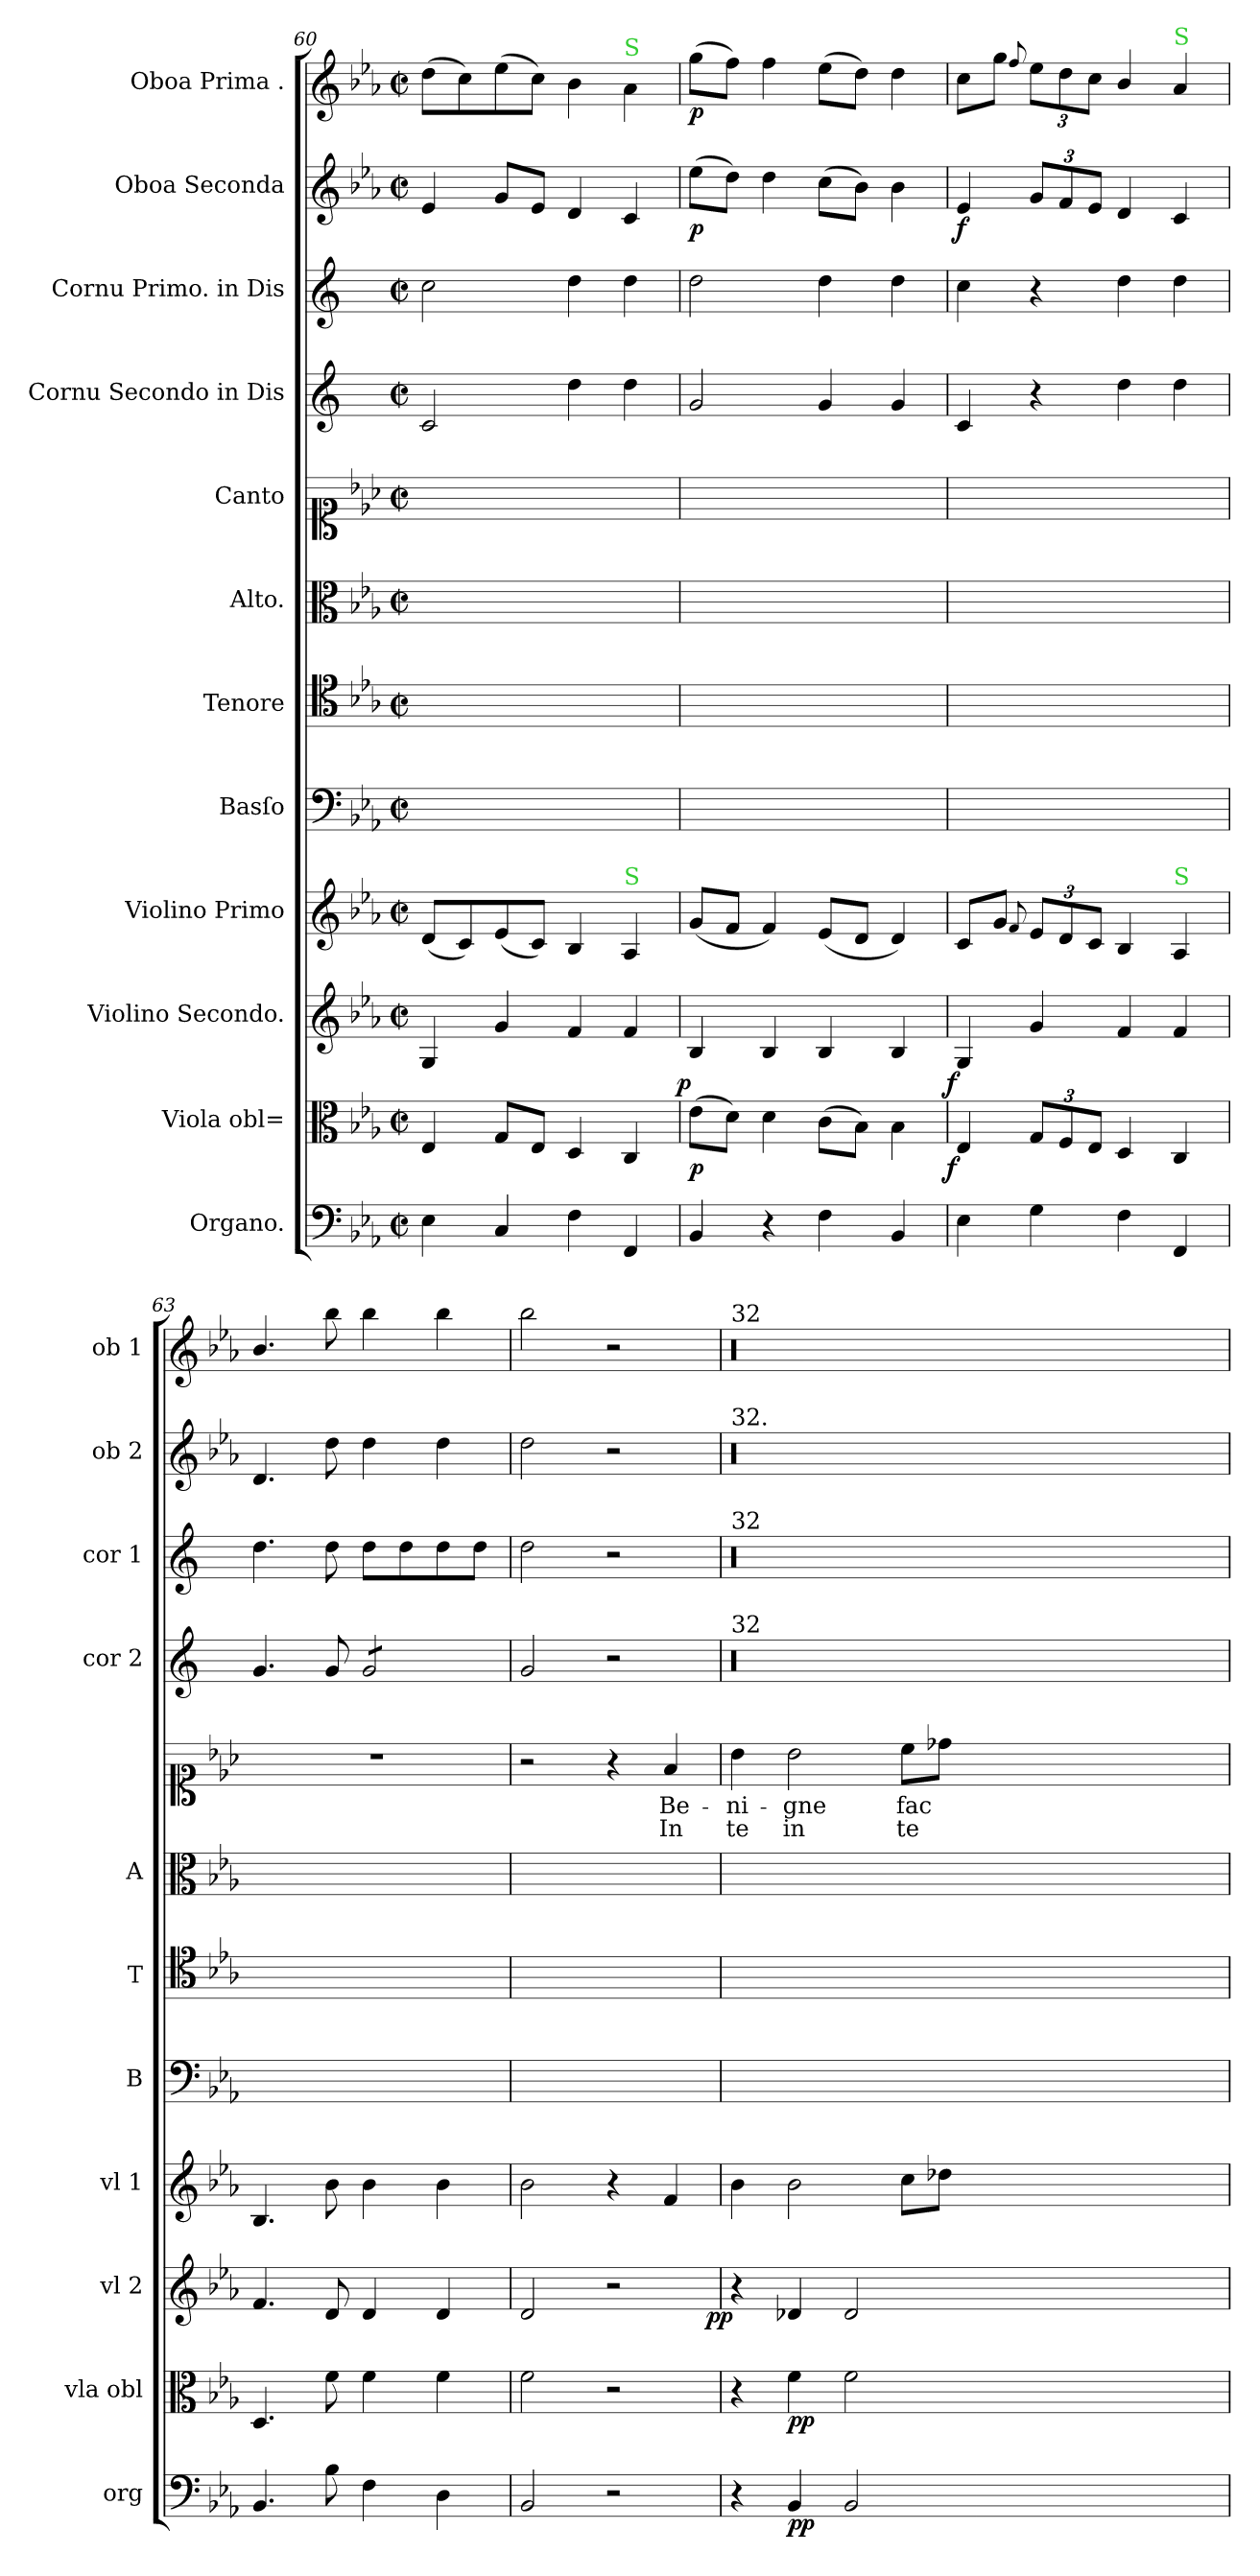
**kern	**dynam	**kern	**dynam	**kern	**dynam	**kern	**dynam	**kern	**kern	**kern	**kern	**text	**text	**kern	**kern	**kern	**dynam	**kern	**dynam
*part12	*part12	*part11	*part11	*part10	*part10	*part9	*part9	*part8	*part7	*part6	*part5	*part5	*part5	*part4	*part3	*part2	*part2	*part1	*part1
*staff12	*staff12	*staff11	*staff11	*staff10	*staff10	*staff9	*staff9	*staff8	*staff7	*staff6	*staff5	*staff5	*staff5	*staff4	*staff3	*staff2	*staff2	*staff1	*staff1
*I"Organo.	*	*I"Viola obl=	*	*I"Violino Secondo.	*	*I"Violino Primo	*	*I"Basſo	*I"Tenore	*I"Alto.	*I"Canto	*	*	*I"Cornu Secondo in Dis	*I"Cornu Primo. in Dis	*I"Oboa Seconda	*	*I"Oboa Prima .	*
*I'org	*	*I'vla obl	*	*I'vl 2	*	*I'vl 1	*	*I'B	*I'T	*I'A	*	*	*	*I'cor 2	*I'cor 1	*I'ob 2	*	*I'ob 1	*
*clefF4	*	*clefC3	*	*clefG2	*	*clefG2	*	*clefF4	*clefC4	*clefC3	*clefC1	*	*	*clefG2	*clefG2	*clefG2	*	*clefG2	*
*	*	*	*	*	*	*	*	*	*	*	*	*	*	*ITrd5c9	*ITrd5c9	*	*	*	*
*k[b-e-a-]	*	*k[b-e-a-]	*	*k[b-e-a-]	*	*k[b-e-a-]	*	*k[b-e-a-]	*k[b-e-a-]	*k[b-e-a-]	*k[b-e-a-]	*	*	*k[b-e-a-]	*k[b-e-a-]	*k[b-e-a-]	*	*k[b-e-a-]	*
*E-:	*	*E-:	*	*E-:	*	*E-:	*	*E-:	*E-:	*E-:	*E-:	*	*	*E-:	*E-:	*E-:	*	*E-:	*
*M2/2	*	*M2/2	*	*M2/2	*	*M2/2	*	*M2/2	*M2/2	*M2/2	*M2/2	*	*	*M2/2	*M2/2	*M2/2	*	*M2/2	*
*met(c|)	*	*met(c|)	*	*met(c|)	*	*met(c|)	*	*met(c|)	*met(c|)	*met(c|)	*met(c|)	*	*	*met(c|)	*met(c|)	*met(c|)	*	*met(c|)	*
=60	=60	=60	=60	=60	=60	=60	=60	=60	=60	=60	=60	=60	=60	=60	=60	=60	=60	=60	=60
4E-\	.	4E-/	.	4G/	.	(8d/L	.	1ryy	1ryy	1ryy	1ryy	.	.	2E-/	2e-\	4e-/	.	(8dd\L	.
.	.	.	.	.	.	8c/)	.	.	.	.	.	.	.	.	.	.	.	8cc\)	.
4C/	.	8G/L	.	4g/	.	(8e-/	.	.	.	.	.	.	.	.	.	8g/L	.	(8ee-\	.
.	.	8E-/J	.	.	.	8c/J)	.	.	.	.	.	.	.	.	.	8e-/J	.	8cc\J)	.
4F\	.	4D/	.	4f/	.	4B-/	.	.	.	.	.	.	.	4f\	4f\	4d/	.	4b-\	.
!	!	!	!	!	!	!	!	!	!	!	!	!	!	!	!	!	!	!LO:TX:a:color=limegreen:t=S	!
!	!	!	!	!	!	!LO:TX:a:color=limegreen:t=S	!	!	!	!	!	!	!	!	!	!	!	!	!
4FF/	.	4C/	.	4f/	.	4A-/	.	.	.	.	.	.	.	4f\	4f\	4c/	.	4a-\	.
=61	=61	=61	=61	=61	=61	=61	=61	=61	=61	=61	=61	=61	=61	=61	=61	=61	=61	=61	=61
!	!	!	!	!	!LO:DY:rj	!	!LO:DY:a	!	!	!	!	!	!	!	!	!	!	!	!
4BB-/	.	(8e-\L	p	4B-/	p	(8g/L	p&colon;	1ryy	1ryy	1ryy	1ryy	.	.	2B-/	2f\	(8ee-\L	p	(8gg\L	p
.	.	8d\J)	.	.	.	8f/J	.	.	.	.	.	.	.	.	.	8dd\J)	.	8ff\J)	.
4r	.	4d\	.	4B-/	.	4f/)	.	.	.	.	.	.	.	.	.	4dd\	.	4ff\	.
4F\	.	(8c\L	.	4B-/	.	(8e-/L	.	.	.	.	.	.	.	4B-/	4f\	(8cc\L	.	(8ee-\L	.
.	.	8B-\J)	.	.	.	8d/J	.	.	.	.	.	.	.	.	.	8b-\J)	.	8dd\J)	.
4BB-/	.	4B-\	.	4B-/	.	4d/)	.	.	.	.	.	.	.	4B-/	4f\	4b-\	.	4dd\	.
=62	=62	=62	=62	=62	=62	=62	=62	=62	=62	=62	=62	=62	=62	=62	=62	=62	=62	=62	=62
!	!	!	!LO:DY:rj	!	!LO:DY:rj	!	!LO:DY:a	!	!	!	!	!	!	!	!	!	!	!	!
4E-\	.	4E-/	f	4G/	f	8c/L	f&colon;	1ryy	1ryy	1ryy	1ryy	.	.	4E-/	4e-\	4e-/	f	8cc\L	.
.	.	.	.	.	.	8g/J	.	.	.	.	.	.	.	.	.	.	.	8gg\J	.
.	.	.	.	.	.	8qqf/	.	.	.	.	.	.	.	.	.	.	.	8qqff/	.
4G\	.	12G/L	.	4g/	.	12e-/L	.	.	.	.	.	.	.	4r	4r	12g/L	.	12ee-\L	.
.	.	12F/	.	.	.	12d/	.	.	.	.	.	.	.	.	.	12f/	.	12dd\	.
.	.	12E-/J	.	.	.	12c/J	.	.	.	.	.	.	.	.	.	12e-/J	.	12cc\J	.
4F\	.	4D/	.	4f/	.	4B-/	.	.	.	.	.	.	.	4f\	4f\	4d/	.	4b-/	.
!	!	!	!	!	!	!	!	!	!	!	!	!	!	!	!	!	!	!LO:TX:a:color=limegreen:t=S	!
!	!	!	!	!	!	!LO:TX:a:color=limegreen:t=S	!	!	!	!	!	!	!	!	!	!	!	!	!
4FF/	.	4C/	.	4f/	.	4A-/	.	.	.	.	.	.	.	4f\	4f\	4c/	.	4a-/	.
=63	=63	=63	=63	=63	=63	=63	=63	=63	=63	=63	=63	=63	=63	=63	=63	=63	=63	=63	=63
4.BB-/	.	4.D/	.	4.f/	.	4.B-/	.	1ryy	1ryy	1ryy	1r	.	.	4.B-/	4.f\	4.d/	.	4.b-/	.
8B-\	.	8f\	.	8d/	.	8b-\	.	.	.	.	.	.	.	8B-/	8f\	8dd\	.	8bb-\	.
*	*	*	*	*	*	*	*	*	*	*	*	*	*	*tremolo	*	*	*	*	*
4F\	.	4f\	.	4d/	.	4b-\	.	.	.	.	.	.	.	8B-/L	8f\L	4dd\	.	4bb-\	.
.	.	.	.	.	.	.	.	.	.	.	.	.	.	8B-/	8f\	.	.	.	.
4D\	.	4f\	.	4d/	.	4b-\	.	.	.	.	.	.	.	8B-/	8f\	4dd\	.	4bb-\	.
.	.	.	.	.	.	.	.	.	.	.	.	.	.	8B-/J	8f\J	.	.	.	.
*	*	*	*	*	*	*	*	*	*	*	*	*	*	*Xtremolo	*	*	*	*	*
=64	=64	=64	=64	=64	=64	=64	=64	=64	=64	=64	=64	=64	=64	=64	=64	=64	=64	=64	=64
2BB-/	.	2f\	.	2d/	.	2b-\	.	1ryy	1ryy	1ryy	2r	.	.	2B-/	2f\	2dd\	.	2bb-\	.
2r	.	2r	.	2r	.	4r	.	.	.	.	4r	.	.	2r	2r	2r	.	2r	.
!	!	!	!	!	!	!	!LO:DY:a	!	!	!	!	!	!	!	!	!	!	!	!
.	.	.	.	.	.	4f/	pp&colon;	.	.	.	4f/	Be-	In	.	.	.	.	.	.
=65	=65	=65	=65	=65	=65	=65	=65	=65	=65	=65	=65	=65	=65	=65	=65	=65	=65	=65	=65
!	!	!	!	!	!	!	!	!	!	!	!	!	!	!	!	!	!	!LO:TX:a:t=32	!
!	!	!	!	!	!	!	!	!	!	!	!	!	!	!	!	!LO:TX:a:t=32.	!	!	!
!	!	!	!	!	!	!	!	!	!	!	!	!	!	!	!LO:TX:a:t=32	!	!	!	!
!	!	!	!	!	!	!	!	!	!	!	!	!	!	!LO:TX:a:t=32	!	!	!	!	!
!	!	!	!	!	!LO:DY:rj	!	!	!	!	!	!	!	!	!	!	!	!	!	!
4r	.	4r	.	4r	pp	4b-\	.	1ryy	1ryy	1ryy	4b-\	-ni-	te	00r	00r	00r	.	00r	.
4BB-/	pp	4f\	pp	4d-X/	.	2b-\	.	.	.	.	2b-\	-gne	in	.	.	.	.	.	.
2BB-/	.	2f\	.	2d-/	.	.	.	.	.	.	.	.	.	.	.	.	.	.	.
.	.	.	.	.	.	8cc\L	.	.	.	.	8cc\L	fac	te	.	.	.	.	.	.
.	.	.	.	.	.	8dd-X\J	.	.	.	.	8dd-X\J	.	.	.	.	.	.	.	.
0.ryy	.	0.ryy	.	0.ryy	.	0.ryy	.	0.ryy	0.ryy	0.ryy	0.ryy	.	.	.	.	.	.	.	.
=	=	=	=	=	=	=	=	=	=	=	=	=	=	=	=	=	=	=	=
*-	*-	*-	*-	*-	*-	*-	*-	*-	*-	*-	*-	*-	*-	*-	*-	*-	*-	*-	*-
